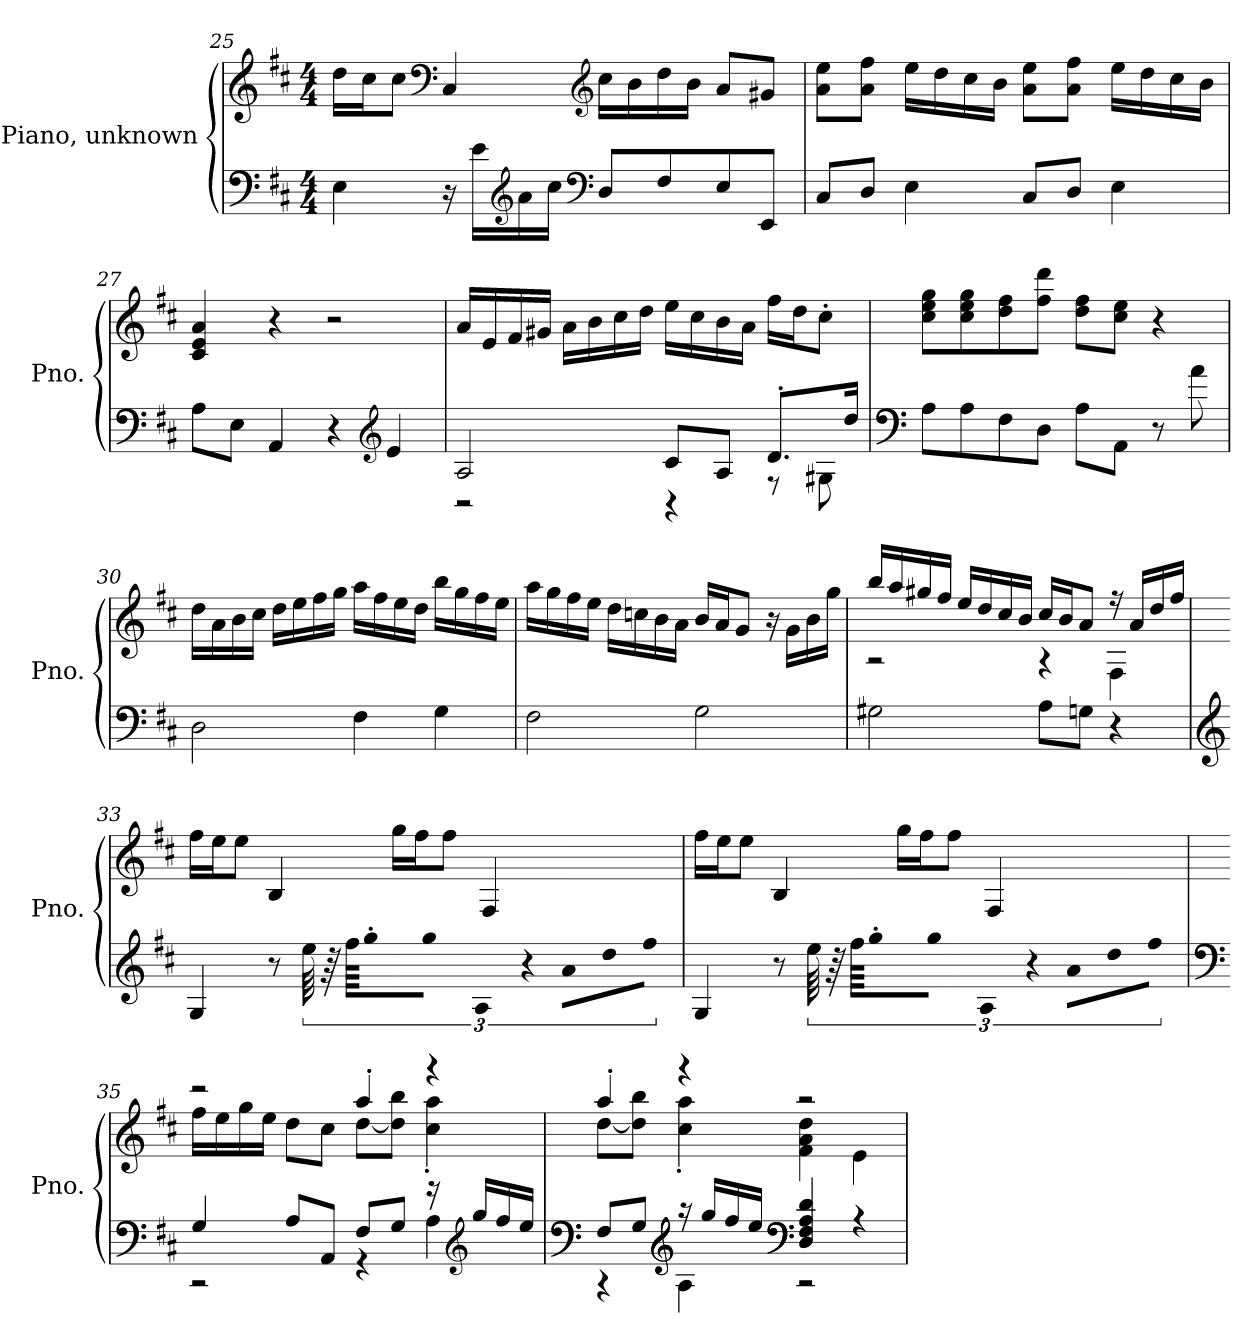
**kern	**kern
*part1	*part1
*staff2	*staff1
*I"Piano, unknown	*
*I'Pno.	*
!!LO:LB:g=z
*clefF4	*clefG2
*k[f#c#]	*k[f#c#]
*M4/4	*M4/4
=25	=25
4E\	16dd\LL
.	16cc#\J
.	8cc#\J
*	*clefF4
16r	4C#/
16e\LL	.
*clefG2	*
16a\	.
16cc#\JJ	.
*clefF4	*clefG2
8D/L	16cc#\LL
.	16b\
8F#/	16dd\
.	16b\JJ
8E/	8a/L
8EE/J	8g#X/J
=26	=26
8C#/L	8a\ 8ee\L
8D/J	8a\ 8ff#\J
4E\	16ee\LL
.	16dd\
.	16cc#\
.	16b\JJ
8C#/L	8a\ 8ee\L
8D/J	8a\ 8ff#\J
4E\	16ee\LL
.	16dd\
.	16cc#\
.	16b\JJ
=27	=27
8A\L	4c#/ 4e/ 4a/
8E\J	.
4AA/	4r
4r	2r
*clefG2	*
4e/	.
!!LO:PB:g=z
=28	=28
*^	*
2A/	2r	16a/LL
.	.	16e/
.	.	16f#/
.	.	16g#X/JJ
.	.	16a\LL
.	.	16b\
.	.	16cc#\
.	.	16dd\JJ
8c#/L	4r	16ee\LL
.	.	16cc#\
8A/J	.	16b\
.	.	16a\JJ
8.d'/L	8r	16ff#\LL
.	.	16dd\J
.	8G#X\	8cc#'\J
16dd/Jk	.	.
*v	*v	*
=29	=29
*clefF4	*
8A\L	8cc#\ 8ee\ 8gg\L
8A\	8cc#\ 8ee\ 8gg\
8F#\	8dd\ 8ff#\
8D\J	8ff#\ 8ddd\J
8A\L	8dd\ 8ff#\L
8AA\J	8cc#\ 8ee\J
8r	4r
8a\	.
=30	=30
2D\	16dd\LL
.	16a\
.	16b\
.	16cc#\JJ
.	16dd\LL
.	16ee\
.	16ff#\
.	16gg\JJ
4F#\	16aa\LL
.	16ff#\
.	16ee\
.	16dd\JJ
4G\	16bb\LL
.	16gg\
.	16ff#\
.	16ee\JJ
!!LO:LB:g=z
=31	=31
2F#\	16aa\LL
.	16gg\
.	16ff#\
.	16ee\JJ
.	16dd\LL
.	16ccn\
.	16b\
.	16a\JJ
2G\	16b/LL
.	16a/J
.	8g/J
.	16r
.	16g\LL
.	16b\
.	16gg\JJ
=32	=32
*	*^
2G#X\	16bb/LL	2r
.	16aa/	.
.	16gg#X/	.
.	16ff#/JJ	.
.	16ee/LL	.
.	16dd/	.
.	16cc#/	.
.	16b/JJ	.
8A\L	16cc#/LL	4r
.	16b/J	.
8Gn\J	8a/J	.
4r	16r	4F#\
.	16a/LL	.
.	16dd/	.
.	16ff#/JJ	.
*	*v	*v
!!LO:LB:g=z
=33	=33
*clefG2	*
4G/	16ff#\LL
.	16ee\J
.	8ee\J
8r	4B/
96ee\	.
96r	.
96ff#\KLLL	.
32gg'\J	.
16gg\JJ	.
4A/	16gg\LL
.	16ff#\J
.	8ff#\J
16r	4F#/
16a\LL	.
16dd\	.
16ff#\JJ	.
=34	=34
4G/	16ff#\LL
.	16ee\J
.	8ee\J
8r	4B/
96ee\	.
96r	.
96ff#\KLLL	.
32gg'\J	.
16gg\JJ	.
4A/	16gg\LL
.	16ff#\J
.	8ff#\J
16r	4F#/
16a\LL	.
16dd\	.
16ff#\JJ	.
!!LO:LB:g=z
=35	=35
*clefF4	*
*^	*^
4G/	2r	2r	16ff#\LL
.	.	.	16ee\
.	.	.	16gg\
.	.	.	16ee\JJ
8A/L	.	.	8dd\L
8AA/J	.	.	8cc#\J
8F#/L	4r	4aa'/	[8dd\L
8G/J	.	.	8dd\] 8bb\J
16r	4A\	4r	4cc#\' 4aa\'
*clefG2	*	*	*
16gg/LL	.	.	.
16ff#/	.	.	.
16ee/JJ	.	.	.
=36	=36	=36	=36
*clefF4	*	*	*
8F#/L	4r	4aa'/	[8dd\L
8G/J	.	.	8dd\] 8bb\J
*clefG2	*	*	*
16r	4A\	4r	4cc#\' 4aa\'
16gg/LL	.	.	.
16ff#/	.	.	.
16ee/JJ	.	.	.
*clefF4	*	*	*
4D/ 4F#/ 4A/ 4d/	2r	2r	4f#\ 4a\ 4dd\
4r	.	.	4e\
*v	*v	*	*
*	*v	*v
=	=
*-	*-
